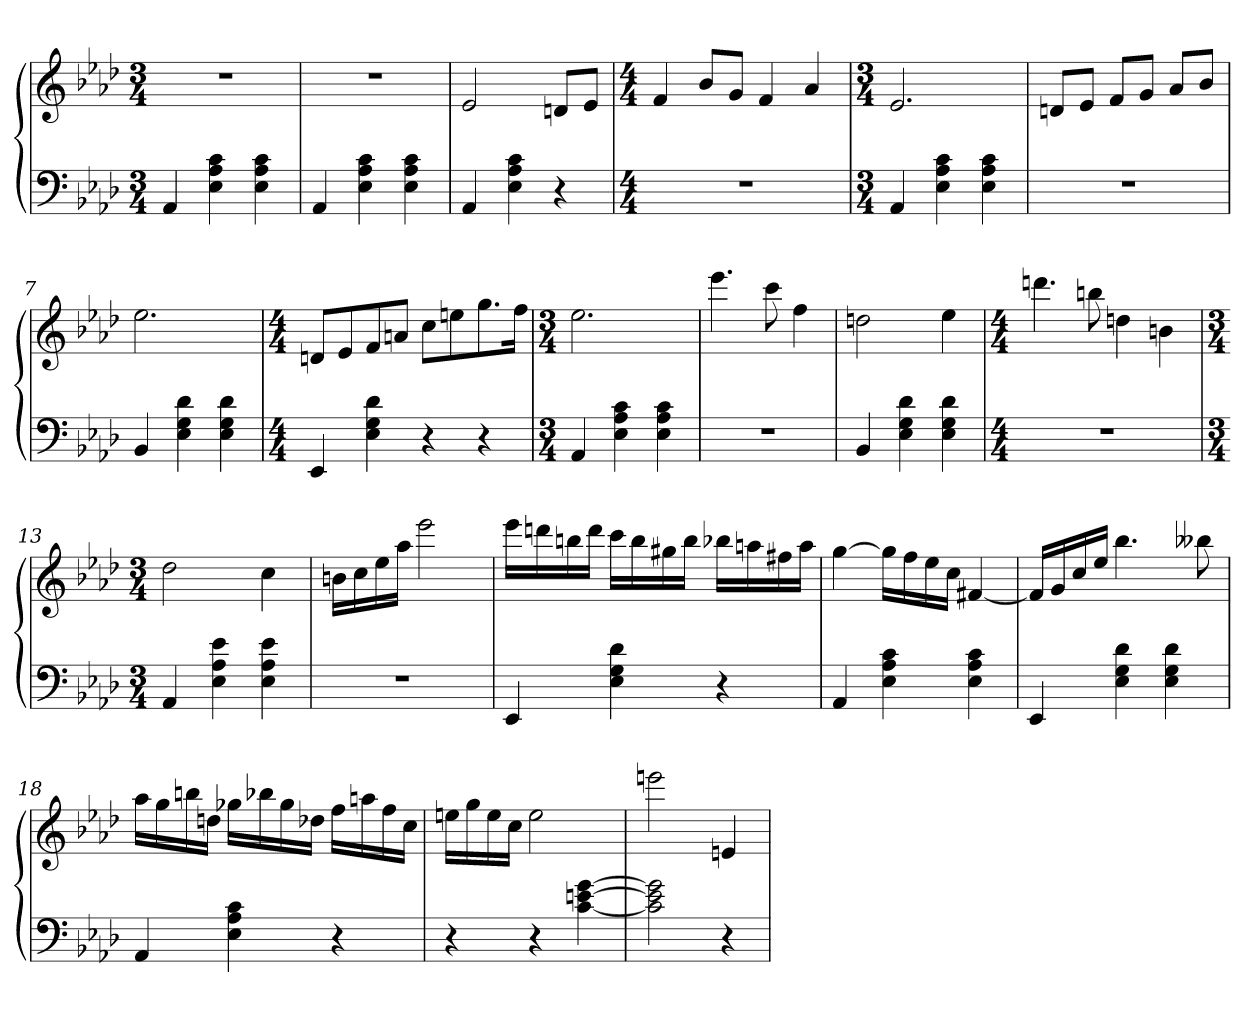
**kern	**kern
*part1	*part1
*staff2	*staff1
*clefF4	*clefG2
*k[b-e-a-d-]	*k[b-e-a-d-]
*A-:	*A-:
*M3/4	*M3/4
=1	=1
4AA-/	2.r
4E-\ 4A-\ 4c\	.
4E-\ 4A-\ 4c\	.
=2	=2
4AA-/	2.r
4E-\ 4A-\ 4c\	.
4E-\ 4A-\ 4c\	.
=3	=3
4AA-/	2e-/
4E-\ 4A-\ 4c\	.
4r	8dn/L
.	8e-/J
=4	=4
*M4/4	*M4/4
1r	4f/
.	8b-/L
.	8g/J
.	4f/
.	4a-/
=5	=5
*M3/4	*M3/4
4AA-/	2.e-/
4E-\ 4A-\ 4c\	.
4E-\ 4A-\ 4c\	.
=6	=6
2.r	8dn/L
.	8e-/J
.	8f/L
.	8g/J
.	8a-/L
.	8b-/J
=7	=7
4BB-/	2.ee-\
4E-\ 4G\ 4d-\	.
4E-\ 4G\ 4d-\	.
=8	=8
*M4/4	*M4/4
4EE-/	8dn/L
.	8e-/
4E-\ 4G\ 4d-\	8f/
.	8an/J
4r	8cc\L
.	8een\
4r	8.gg\
.	16ff\Jk
=9	=9
*M3/4	*M3/4
4AA-/	2.ee-\
4E-\ 4A-\ 4c\	.
4E-\ 4A-\ 4c\	.
=10	=10
2.r	4.eee-\
.	8ccc\
.	4ff\
=11	=11
4BB-/	2ddn\
4E-\ 4G\ 4d-\	.
4E-\ 4G\ 4d-\	4ee-\
=12	=12
*M4/4	*M4/4
1r	4.dddn\
.	8bbn\
.	4ddn\
.	4bn\
=13	=13
*M3/4	*M3/4
4AA-/	2dd-\
4E-\ 4A-\ 4e-\	.
4E-\ 4A-\ 4e-\	4cc\
=14	=14
2.r	16bn\LL
.	16cc\
.	16ee-\
.	16aa-\JJ
.	2eee-\
=15	=15
4EE-/	16eee-\LL
.	16dddn\
.	16bbn\
.	16ddd\JJ
4E-\ 4G\ 4d-\	16ccc\LL
.	16bb\
.	16gg#X\
.	16bb\JJ
4r	16bb-X\LL
.	16aan\
.	16ff#X\
.	16aa\JJ
=16	=16
4AA-/	[4gg\
4E-\ 4A-\ 4c\	16gg\LL]
.	16ff\
.	16ee-\
.	16cc\JJ
4E-\ 4A-\ 4c\	[4f#X/
=17	=17
4EE-/	16f#/LL]
.	16g/
.	16cc/
.	16ee-/JJ
4E-\ 4G\ 4d-\	4.bb-\
4E-\ 4G\ 4d-\	.
.	8bb--X\
=18	=18
4AA-/	16aa-\LL
.	16gg\
.	16bbn\
.	16ddn\JJ
4E-\ 4A-\ 4c\	16gg-X\LL
.	16bb-X\
.	16gg-\
.	16dd-X\JJ
4r	16ff\LL
.	16aan\
.	16ff\
.	16cc\JJ
=19	=19
4r	16een\LL
.	16gg\
.	16ee\
.	16cc\JJ
4r	2ee\
[4c\ [4en\ [4g\	.
=20	=20
2c]\ 2e]\ 2g]\	2eeen\
4r	4en/
=	=
*-	*-
